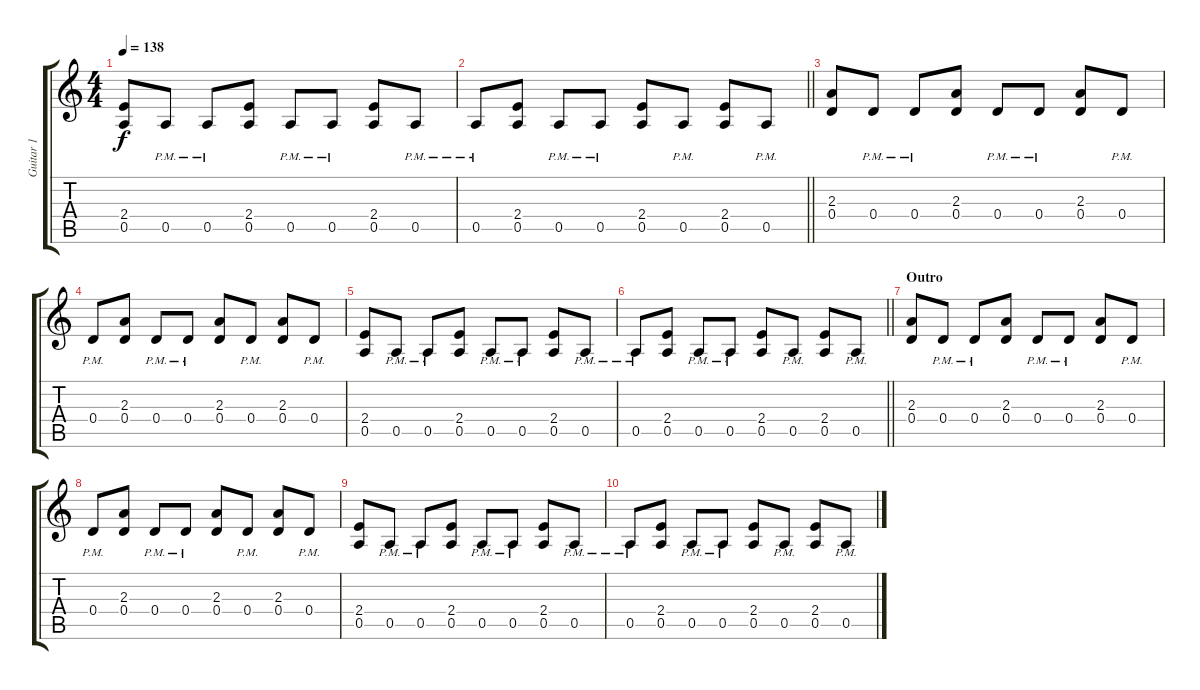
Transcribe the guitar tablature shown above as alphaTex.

\track ("Guitar 1" "Guitar 1") {instrument overdrivenguitar}
\staff {score tabs}
\tuning (E4 B3 G3 D3 A2 E2) {hide}
\ts (4 4)
\tempo 138
\clef g2
\ks c
(2.4 0.5).8{dy f} 0.5{pm}.8 0.5{pm}.8 (2.4 0.5).8 0.5{pm}.8 0.5{pm}.8 (2.4 0.5).8 0.5{pm}.8 |
\barLineRight lightlight
0.5{pm}.8 (2.4 0.5).8 0.5{pm}.8 0.5{pm}.8 (2.4 0.5).8 0.5{pm}.8 (2.4 0.5).8 0.5{pm}.8 |
(2.3 0.4).8 0.4{pm}.8 0.4{pm}.8 (2.3 0.4).8 0.4{pm}.8 0.4{pm}.8 (2.3 0.4).8 0.4{pm}.8 |
0.4{pm}.8 (2.3 0.4).8 0.4{pm}.8 0.4{pm}.8 (2.3 0.4).8 0.4{pm}.8 (2.3 0.4).8 0.4{pm}.8 |
(2.4 0.5).8 0.5{pm}.8 0.5{pm}.8 (2.4 0.5).8 0.5{pm}.8 0.5{pm}.8 (2.4 0.5).8 0.5{pm}.8 |
\barLineRight lightlight
0.5{pm}.8 (2.4 0.5).8 0.5{pm}.8 0.5{pm}.8 (2.4 0.5).8 0.5{pm}.8 (2.4 0.5).8 0.5{pm}.8 |
\section ("" "Outro")
(2.3 0.4).8 0.4{pm}.8 0.4{pm}.8 (2.3 0.4).8 0.4{pm}.8 0.4{pm}.8 (2.3 0.4).8 0.4{pm}.8 |
0.4{pm}.8 (2.3 0.4).8 0.4{pm}.8 0.4{pm}.8 (2.3 0.4).8 0.4{pm}.8 (2.3 0.4).8 0.4{pm}.8 |
(2.4 0.5).8 0.5{pm}.8 0.5{pm}.8 (2.4 0.5).8 0.5{pm}.8 0.5{pm}.8 (2.4 0.5).8 0.5{pm}.8 |
0.5{pm}.8 (2.4 0.5).8 0.5{pm}.8 0.5{pm}.8 (2.4 0.5).8 0.5{pm}.8 (2.4 0.5).8 0.5{pm}.8
